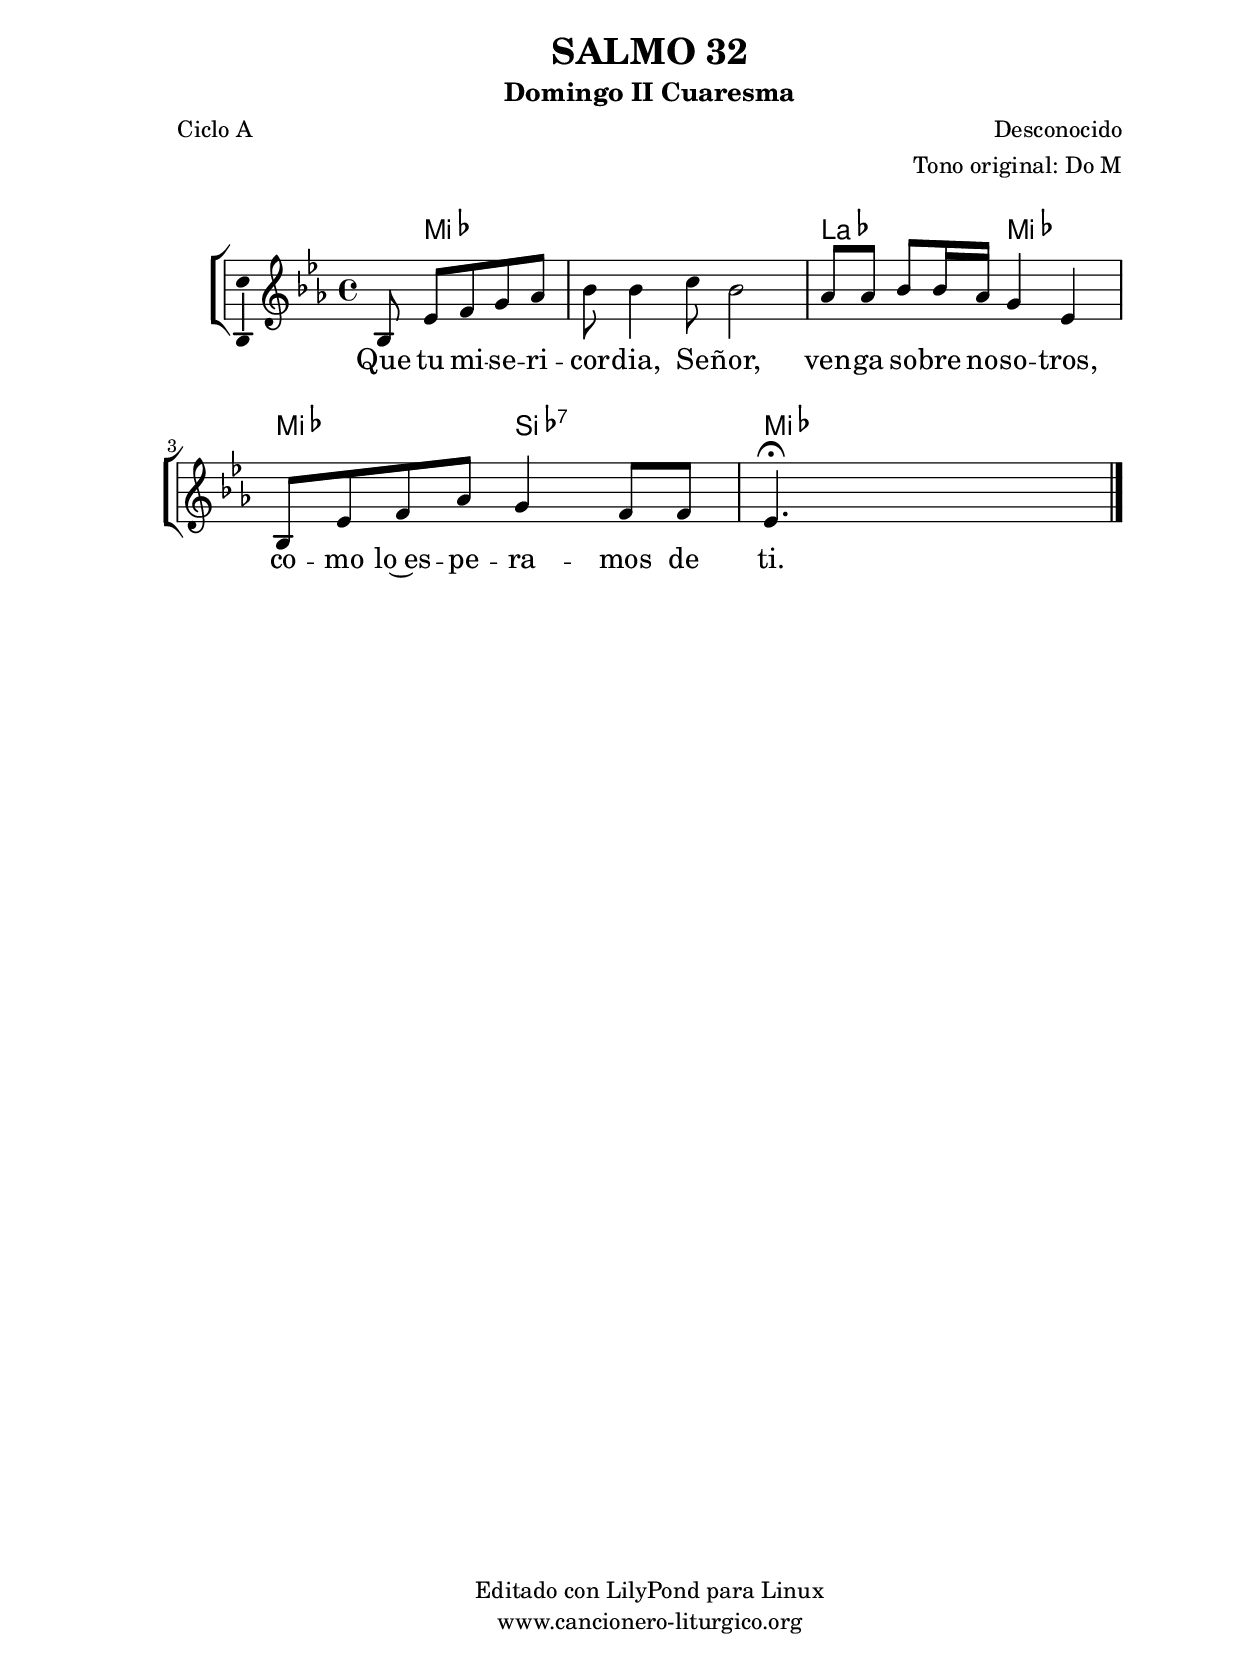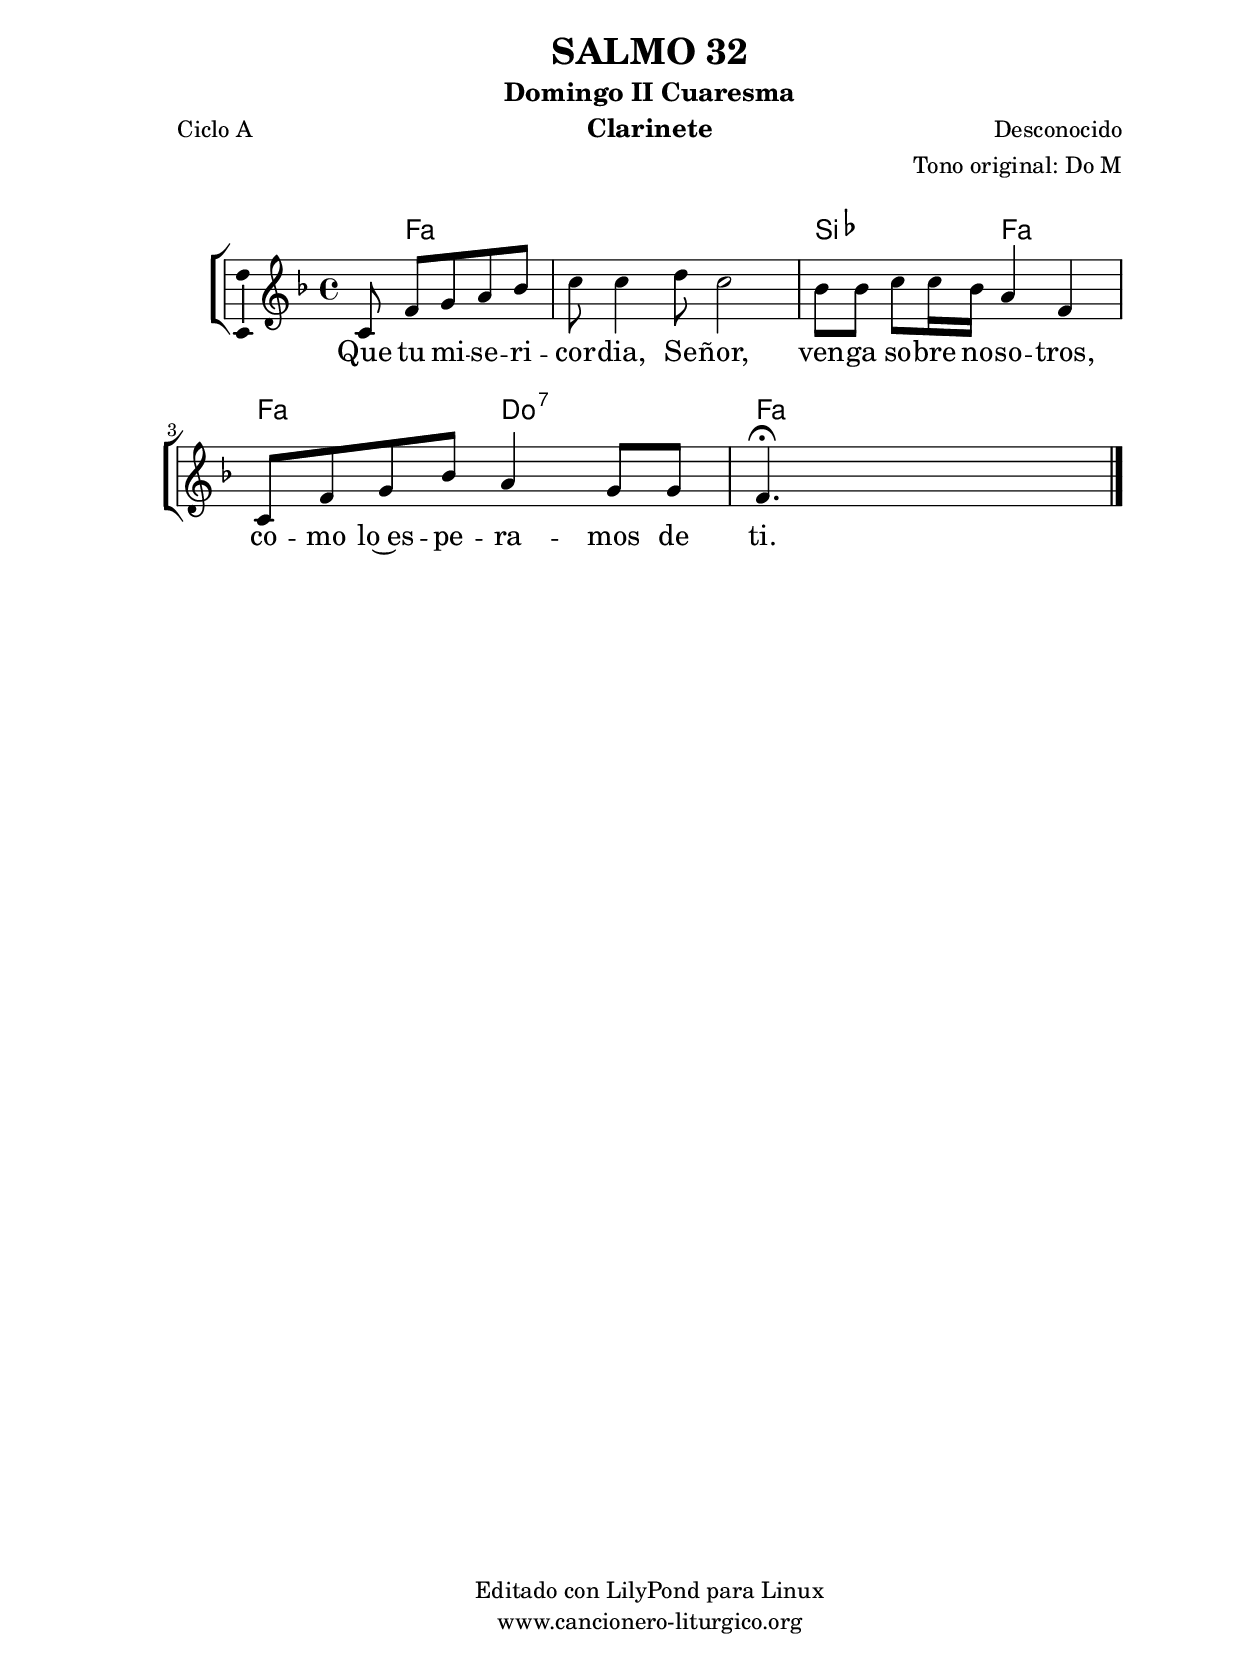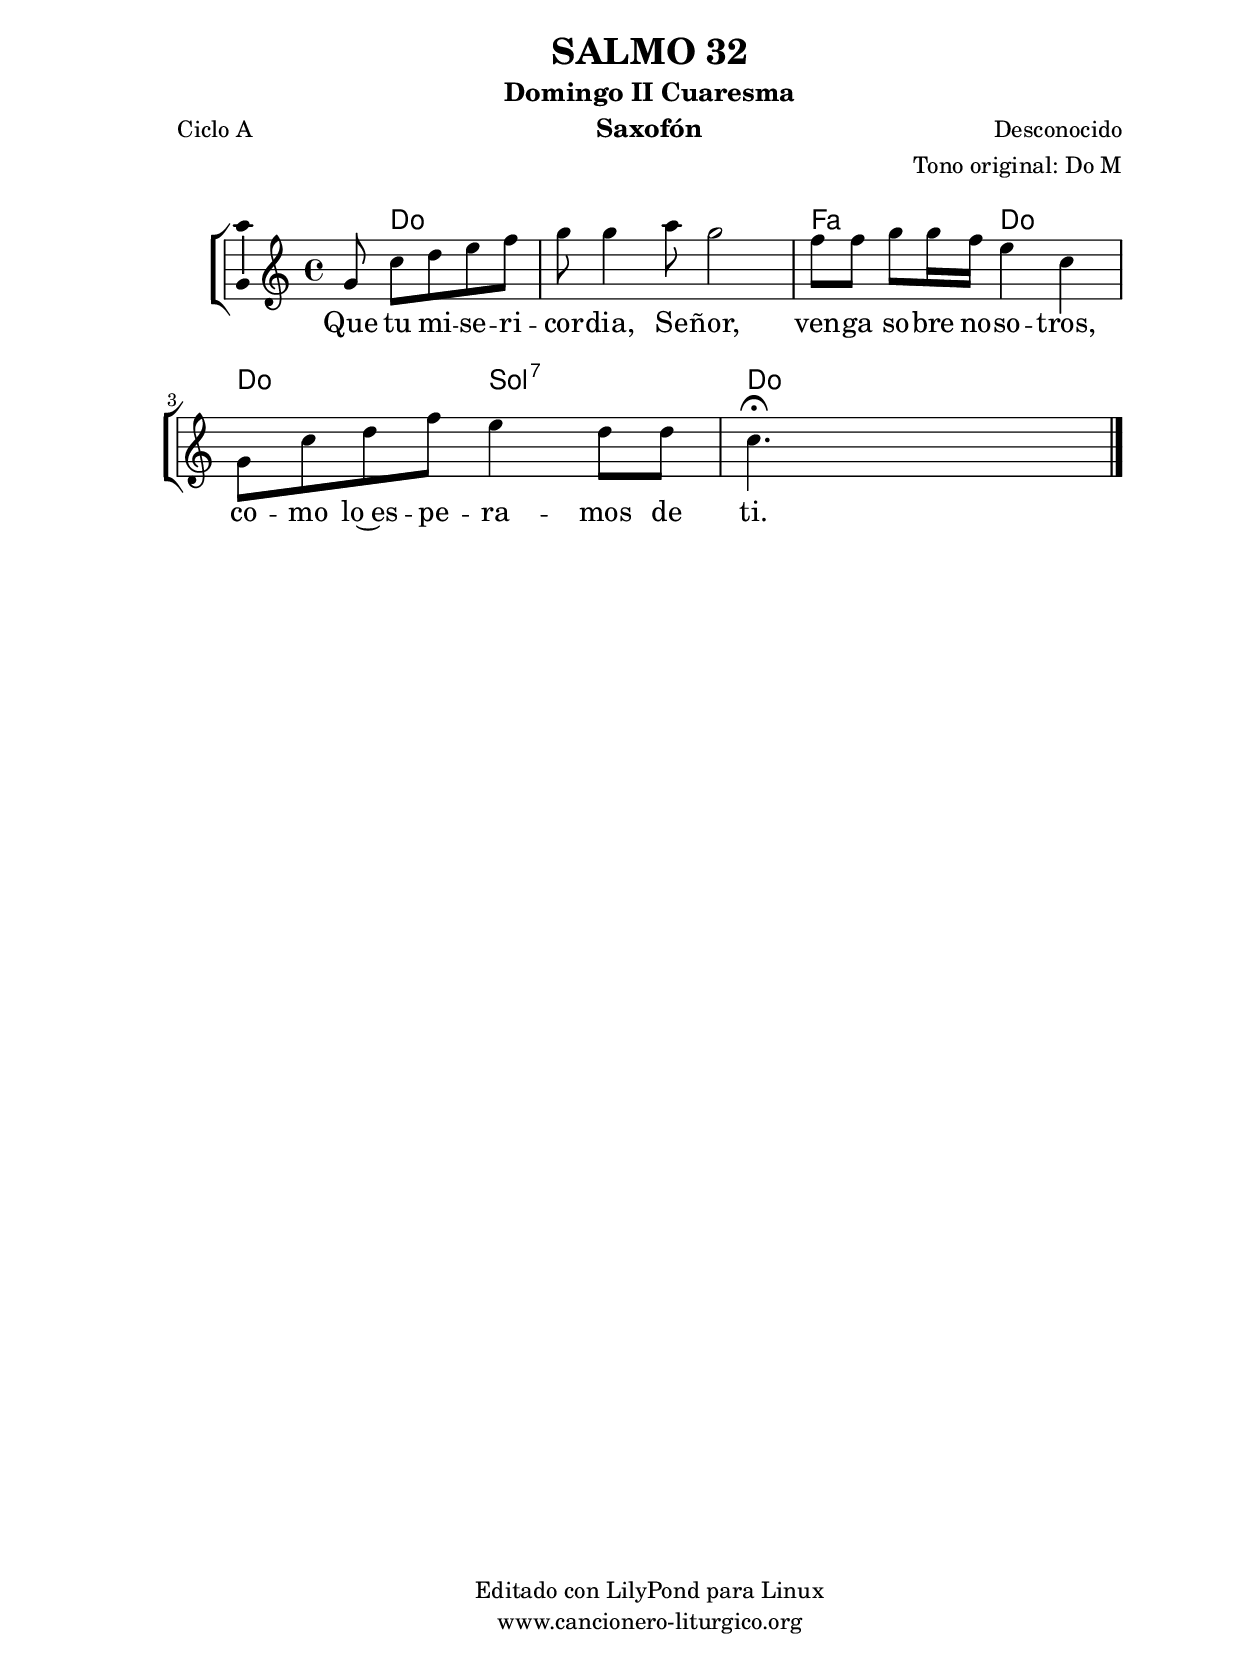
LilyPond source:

%
%para convertir .midi en .wav:
%timidity filename.midi -Ow -o finename.wav
%
%
%Para convertir de .wav a .mp3:
%lame -h -m j filename.wav
%
%
%para escuchar el midi:
%timidity nombrefichero.midi
%


%versión de lilypond para la que se ha escrito esta partitura:
\version "2.16.0"

	%Tamaño papel
	#(set-default-paper-size "a4")
	%Tamaño partitura
	#(set-global-staff-size 20)
	%No responde al pulsar sobre una nota
	#(ly:set-option 'point-and-click #f)

%parámetros del encabezamiento:
\header {
	title = "SALMO 32"
	subtitle = "Domingo II Cuaresma"
	composer = "Desconocido"
	poet = "Ciclo A"
	meter = ""
	arranger = "Tono original: Do M"
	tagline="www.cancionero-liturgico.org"
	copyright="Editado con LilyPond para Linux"
	tiempo = "Cuaresma"
	usos = "Salmo"
	letra = "Que tu misericordia, Señor, venga sobre nosotros, como lo esperamos de ti."
	}

%parámetros asociados al papel:
\paper  {
	oddHeaderMarkup = \markup {\fill-line { \on-the-fly #not-first-page \fromproperty #'header:title \on-the-fly #not-first-page \fromproperty #'header:composer }}
	evenHeaderMarkup = \markup {\fill-line { \fromproperty #'header:composer \fromproperty #'header:title }}
	#(set-paper-size "a4")
	print-page-number = ##f
	first-page-number = 1
	print-first-page-number = ##f
%	head-separation = 3.0 \cm
	top-margin = 2.0 \cm
	bottom-margin = 0.5\cm
%%%	bottom-margin = -1.0\cm
	left-margin = 3.0 \cm
	line-width = 16.0 \cm 
	indent = 8\mm
	interscoreline = 2.\mm
	between-system-space = 15\mm
%	para que las partituras no llenen la hoja:
	ragged-bottom = ##t
%	idem para la última hoja:
	ragged-last-bottom = ##f
%	para que las partituras llenen el ancho del papel:
	ragged-last = ##f
	after-title-space = 2.5 \cm
%page-count=1
%system-count=1

	%Flexible Vertical Spacing
%	markup-markup-spacing =
%	#'((basic-distance . 15) (minimum-distance . 15) (padding . 3))
	markup-system-spacing =
	#'((basic-distance . 15) (minimum-distance . 15) (padding . 3))
	system-system-spacing =
	#'((basic-distance . 15) (minimum-distance . 15) (padding . 3))
	score-system-spacing =
	#'((basic-distance . 15) (minimum-distance . 15) (padding . 5))
%	top-system-spacing = % header
%	#'((basic-distance . 8) (minimum-distance . 0) (padding . 3))
%	top-markup-spacing =
%	#'((basic-distance . 20) (minimum-distance . 20) (padding . 3))
	last-bottom-spacing = % footer
	#'((basic-distance . 5) (minimum-distance . 5) (padding . 3))
%	score-markup-spacing =
%	#'((basic-distance . 16) (minimum-distance . 13) (padding . 3))

	}


%parámetros que afectan a toda la partitura:
global =  {
	%clave de sol (G):
	\clef G
	%armadura:
	\transpose c ees
	\key c \major
	\tempo 4=80
	\set Score.tempoHideNote = ##t
	}


acordes = {
	\italianChords
	\chordmode {
	\transpose c ees
{

s8
c2 c c f c c g:7 c s

	}
	}
}

melodia = 
	\transpose c ees
{
	\relative c'{
	\time 4/4

\partial8*5 g8 c d e f
g8 g4 a8 g2
f8 f g g16 f e4 c
g8 c d f e4 d8 d
c4. \fermata s8 s2

	\bar "|."
	}
	}


texto = \lyricmode {
Que tu mi -- se -- ri -- cor -- dia, Se -- ñor, ven -- ga so -- bre no -- so -- tros,
co -- mo lo~es -- pe -- ra -- mos de ti.
	}


acordesStaff = \context ChordNames = acordesStaff <<
	\set chordChanges = ##t
	\acordes
	>>


vozStaff = \context Voice = vozStaff
\with {\consists "Ambitus_engraver"}
<<
%	\set Staff.instrumentName = ""
%	\set Staff.shortInstrumentName = ""
%	\set Staff.midiInstrument = #"clarinet"
%	\set Staff.midiInstrument = #"cello"
%	\set Staff.midiInstrument = #"flute"
	\set Staff.midiInstrument = #"electric guitar (jazz)"
%	\set Staff.midiInstrument = #"english horn"
%	\set Staff.midiInstrument = #"violin"
%	\set Staff.midiInstrument = #"glockenspiel"
	\set Staff.midiMinimumVolume = #0.7
	\set Staff.midiMaximumVolume = #0.9
	\global
	\melodia
	>>


textoStaff = \context Lyrics = textoStaff <<
	\lyricsto vozStaff \texto
	>>

\book {
	\score {
		\context ChoirStaff {
			\override StaffGroup.SystemStartBracket #'collapse-height = #1
			\override Score.SystemStartBar #'collapse-height = #1
			<<
			\acordesStaff
			\vozStaff
			\textoStaff
			>>
			}
		\layout {
	    		\context {
				\Lyrics
				\override LyricText #'font-size = #2
				}
	   		 \context {
				\Score
				%fontSize = #3
				\override StaffSymbol #'staff-space = #(magstep +3)
				%\override Beam #'thickness = #0.55
				%\override SpacingSpanner #'spacing-increment = #1.0
				%\override Slur #'height-limit = #1.5
				}
			}
		}
	\score {
		\unfoldRepeats
		\context ChoirStaff {
			<<
			\acordesStaff
			\vozStaff
			>>
			}
		\midi {
	  		\context {
	  			\Score
				tempoWholesPerMinute = #(ly:make-moment 70 4)
				}
			}
		}
	}

%Partitura para clarinete
#(define output-suffix "C")
\book {
	\header{
		instrument = "Clarinete"
		}
	\score {
		\context ChoirStaff {
			\override StaffGroup.SystemStartBracket #'collapse-height = #1
			\override Score.SystemStartBar #'collapse-height = #1
\transpose c d
			<<
			\acordesStaff
			\vozStaff
			\textoStaff
			>>
			}
		\layout {
	    		\context {
				\Lyrics
				\override LyricText #'font-size = #2
				}
	   		 \context {
				\Score
				%fontSize = #3
				\override StaffSymbol #'staff-space = #(magstep +3)
				%\override Beam #'thickness = #0.55
				%\override SpacingSpanner #'spacing-increment = #1.0
				%\override Slur #'height-limit = #1.5
				}
			}
		}
	}

%Partitura para saxofón
#(define output-suffix "S")
\book {
	\header{
		instrument = "Saxofón"
		}
	\score {
		\context ChoirStaff {
			\override StaffGroup.SystemStartBracket #'collapse-height = #1
			\override Score.SystemStartBar #'collapse-height = #1
\transpose c a
			<<
			\acordesStaff
			\vozStaff
			\textoStaff
			>>
			}
		\layout {
	    		\context {
				\Lyrics
				\override LyricText #'font-size = #2
				}
	   		 \context {
				\Score
				%fontSize = #3
				\override StaffSymbol #'staff-space = #(magstep +3)
				%\override Beam #'thickness = #0.55
				%\override SpacingSpanner #'spacing-increment = #1.0
				%\override Slur #'height-limit = #1.5
				}
			}
		}
	}

